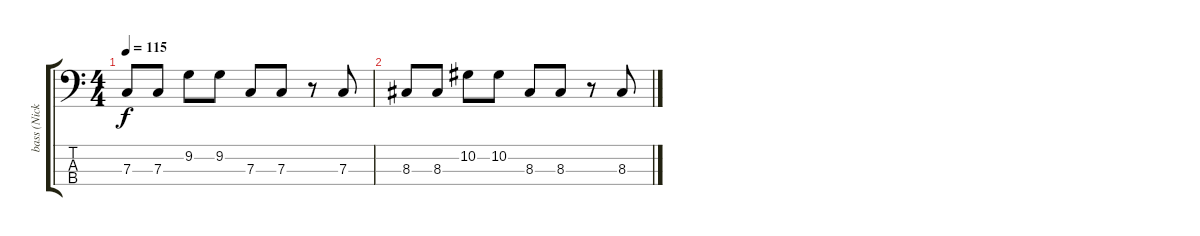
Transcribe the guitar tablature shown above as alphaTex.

\track ("bass (Nick Oliveri)" "bass (Nick") {instrument electricbasspick}
\staff {score tabs}
\tuning (Eb2 Bb1 F1 C1) {hide}
\ts (4 4)
\tempo 115
\clef f4
\ks c
7.3.8{dy f} 7.3.8 9.2.8 9.2.8 7.3.8 7.3.8 r.8 7.3.8 |
8.3.8 8.3.8 10.2.8 10.2.8 8.3.8 8.3.8 r.8 8.3.8
